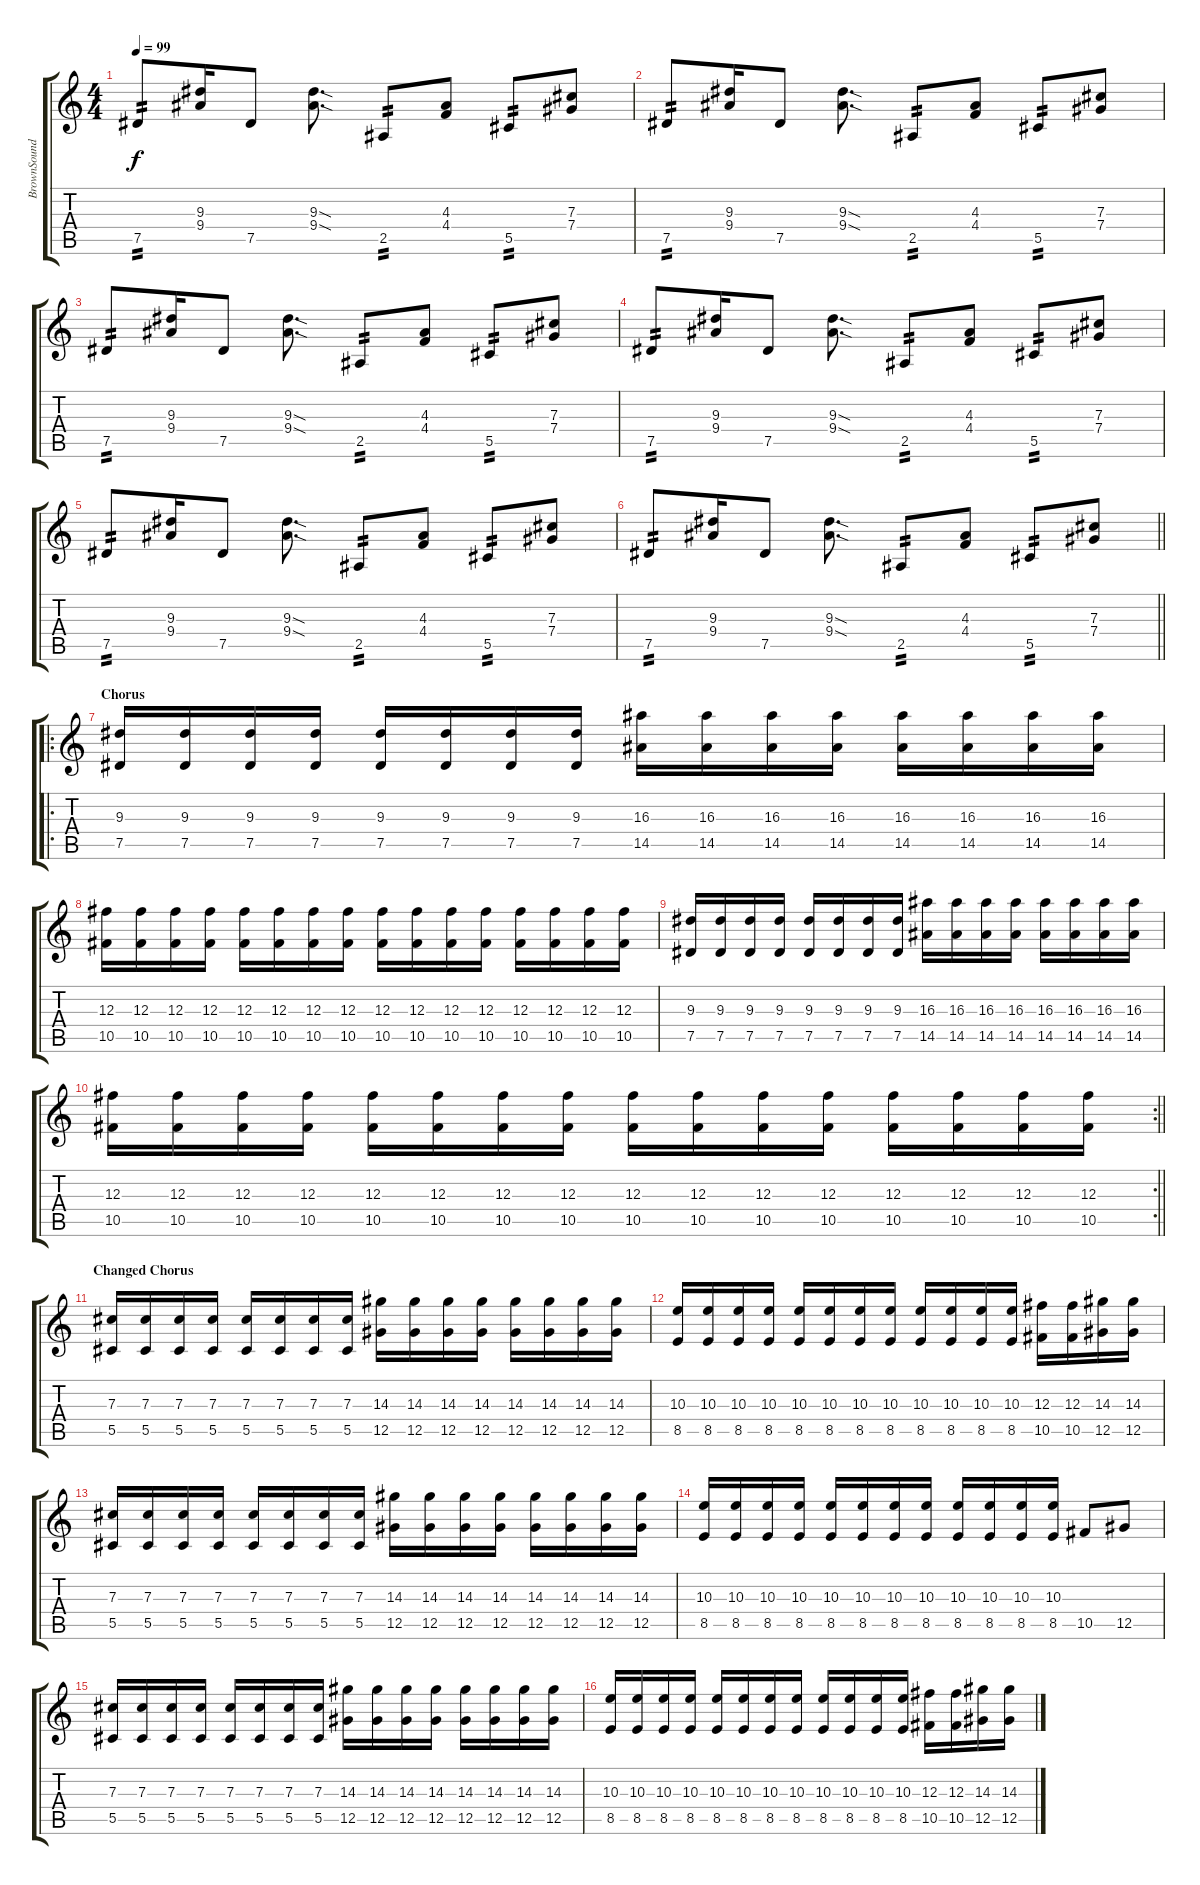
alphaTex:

\track ("BrownSound" "BrownSound") {instrument distortionguitar}
\staff {score tabs}
\tuning (Eb4 Bb3 Gb3 Db3 Ab2 Db2) {hide}
\ts (4 4)
\tempo 99
\clef g2
\ks c
7.5.8{tp 2 dy f} (9.3 9.4).16 7.5.8 (9.3{sod} 9.4{sod}).8{d} 2.5.8{tp 2} (4.3 4.4).8 5.5.8{tp 2} (7.3 7.4).8 |
7.5.8{tp 2} (9.3 9.4).16 7.5.8 (9.3{sod} 9.4{sod}).8{d} 2.5.8{tp 2} (4.3 4.4).8 5.5.8{tp 2} (7.3 7.4).8 |
7.5.8{tp 2} (9.3 9.4).16 7.5.8 (9.3{sod} 9.4{sod}).8{d} 2.5.8{tp 2} (4.3 4.4).8 5.5.8{tp 2} (7.3 7.4).8 |
7.5.8{tp 2} (9.3 9.4).16 7.5.8 (9.3{sod} 9.4{sod}).8{d} 2.5.8{tp 2} (4.3 4.4).8 5.5.8{tp 2} (7.3 7.4).8 |
7.5.8{tp 2} (9.3 9.4).16 7.5.8 (9.3{sod} 9.4{sod}).8{d} 2.5.8{tp 2} (4.3 4.4).8 5.5.8{tp 2} (7.3 7.4).8 |
\barLineRight lightlight
7.5.8{tp 2} (9.3 9.4).16 7.5.8 (9.3{sod} 9.4{sod}).8{d} 2.5.8{tp 2} (4.3 4.4).8 5.5.8{tp 2} (7.3 7.4).8 |
\ro
\section ("" "Chorus")
(9.3 7.5).16{volume 10} (9.3 7.5).16 (9.3 7.5).16 (9.3 7.5).16 (9.3 7.5).16 (9.3 7.5).16 (9.3 7.5).16 (9.3 7.5).16 (16.3 14.5).16 (16.3 14.5).16 (16.3 14.5).16 (16.3 14.5).16 (16.3 14.5).16 (16.3 14.5).16 (16.3 14.5).16 (16.3 14.5).16 |
(12.3 10.5).16 (12.3 10.5).16 (12.3 10.5).16 (12.3 10.5).16 (12.3 10.5).16 (12.3 10.5).16 (12.3 10.5).16 (12.3 10.5).16 (12.3 10.5).16 (12.3 10.5).16 (12.3 10.5).16 (12.3 10.5).16 (12.3 10.5).16 (12.3 10.5).16 (12.3 10.5).16 (12.3 10.5).16 |
(9.3 7.5).16 (9.3 7.5).16 (9.3 7.5).16 (9.3 7.5).16 (9.3 7.5).16 (9.3 7.5).16 (9.3 7.5).16 (9.3 7.5).16 (16.3 14.5).16 (16.3 14.5).16 (16.3 14.5).16 (16.3 14.5).16 (16.3 14.5).16 (16.3 14.5).16 (16.3 14.5).16 (16.3 14.5).16 |
\rc 2
\barLineRight lightlight
(12.3 10.5).16 (12.3 10.5).16 (12.3 10.5).16 (12.3 10.5).16 (12.3 10.5).16 (12.3 10.5).16 (12.3 10.5).16 (12.3 10.5).16 (12.3 10.5).16 (12.3 10.5).16 (12.3 10.5).16 (12.3 10.5).16 (12.3 10.5).16 (12.3 10.5).16 (12.3 10.5).16 (12.3 10.5).16 |
\section ("" "Changed Chorus")
(7.3 5.5).16{volume 10} (7.3 5.5).16 (7.3 5.5).16 (7.3 5.5).16 (7.3 5.5).16 (7.3 5.5).16 (7.3 5.5).16 (7.3 5.5).16 (14.3 12.5).16 (14.3 12.5).16 (14.3 12.5).16 (14.3 12.5).16 (14.3 12.5).16 (14.3 12.5).16 (14.3 12.5).16 (14.3 12.5).16 |
(10.3 8.5).16 (10.3 8.5).16 (10.3 8.5).16 (10.3 8.5).16 (10.3 8.5).16 (10.3 8.5).16 (10.3 8.5).16 (10.3 8.5).16 (10.3 8.5).16 (10.3 8.5).16 (10.3 8.5).16 (10.3 8.5).16 (12.3 10.5).16 (12.3 10.5).16 (14.3 12.5).16 (14.3 12.5).16 |
(7.3 5.5).16 (7.3 5.5).16 (7.3 5.5).16 (7.3 5.5).16 (7.3 5.5).16 (7.3 5.5).16 (7.3 5.5).16 (7.3 5.5).16 (14.3 12.5).16 (14.3 12.5).16 (14.3 12.5).16 (14.3 12.5).16 (14.3 12.5).16 (14.3 12.5).16 (14.3 12.5).16 (14.3 12.5).16 |
(10.3 8.5).16 (10.3 8.5).16 (10.3 8.5).16 (10.3 8.5).16 (10.3 8.5).16 (10.3 8.5).16 (10.3 8.5).16 (10.3 8.5).16 (10.3 8.5).16 (10.3 8.5).16 (10.3 8.5).16 (10.3 8.5).16 10.5.8 12.5.8 |
(7.3 5.5).16 (7.3 5.5).16 (7.3 5.5).16 (7.3 5.5).16 (7.3 5.5).16 (7.3 5.5).16 (7.3 5.5).16 (7.3 5.5).16 (14.3 12.5).16 (14.3 12.5).16 (14.3 12.5).16 (14.3 12.5).16 (14.3 12.5).16 (14.3 12.5).16 (14.3 12.5).16 (14.3 12.5).16 |
(10.3 8.5).16 (10.3 8.5).16 (10.3 8.5).16 (10.3 8.5).16 (10.3 8.5).16 (10.3 8.5).16 (10.3 8.5).16 (10.3 8.5).16 (10.3 8.5).16 (10.3 8.5).16 (10.3 8.5).16 (10.3 8.5).16 (12.3 10.5).16 (12.3 10.5).16 (14.3 12.5).16 (14.3 12.5).16
